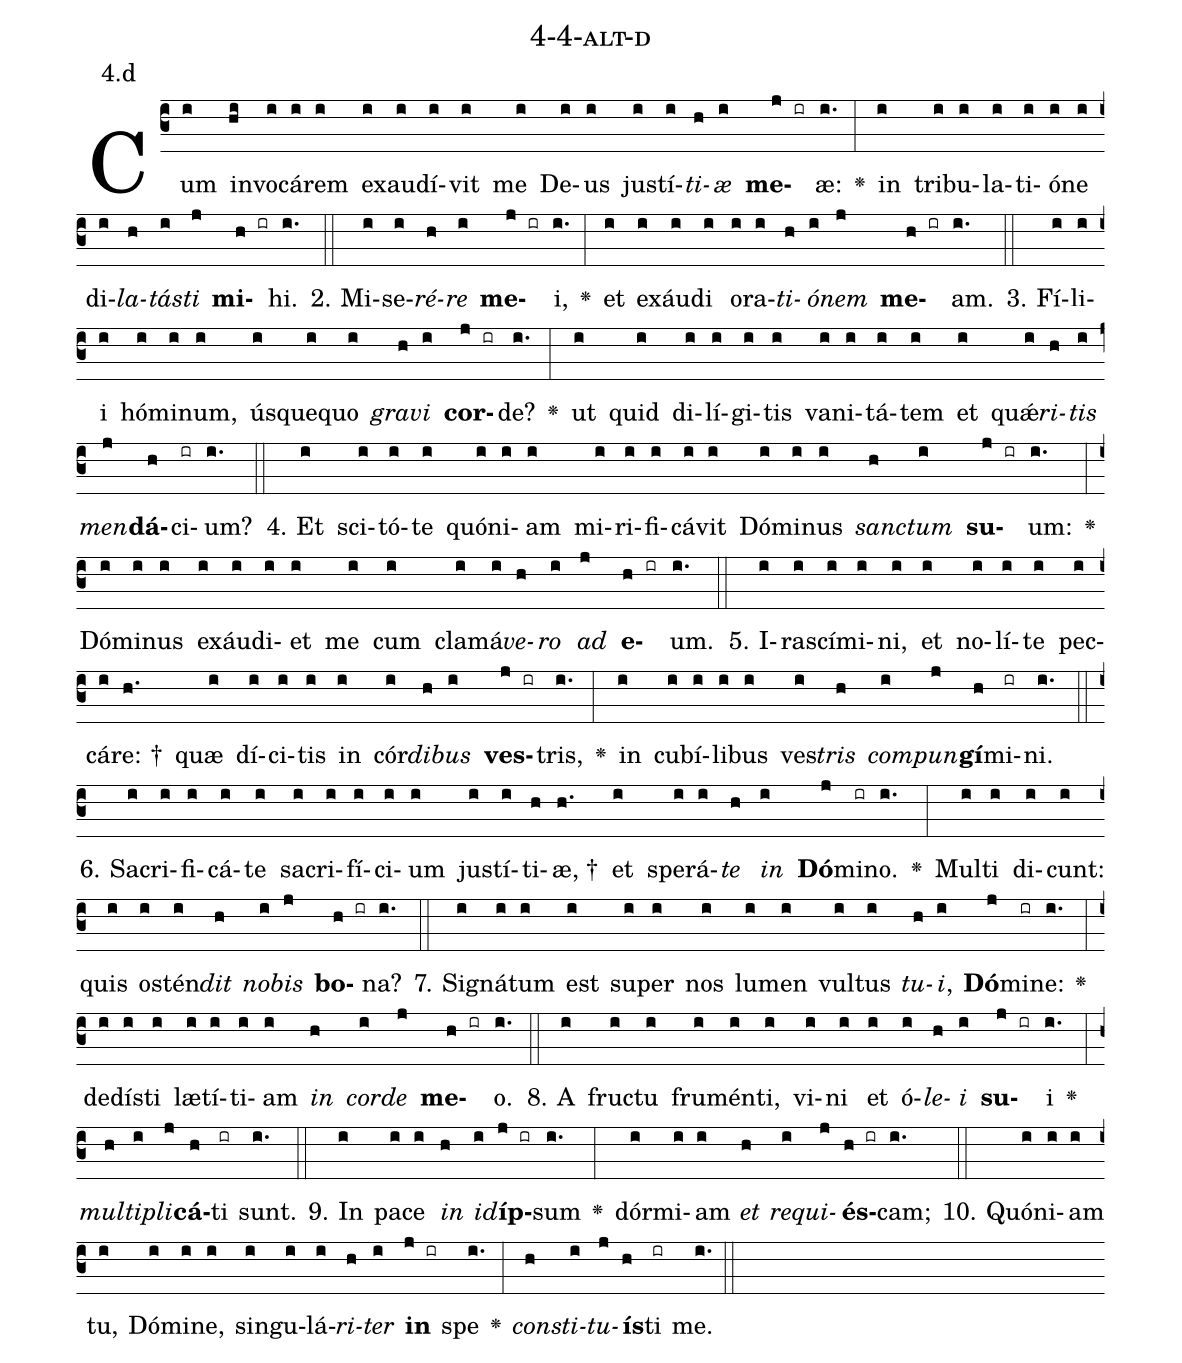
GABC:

name: 4-4-alt-d;
annotation: 4.d;
%%
(c3)Cum(i) in(hi)vo(i)cá(i)rem(i) ex(i)au(i)dí(i)vit(i) me(i) De(i)us(i) jus(i)tí(i)<i>ti</i>(h)<i>æ</i>(i) <b>me</b>(j ir)æ:(i.) <v>\greheightstar</v>(:) in(i) tri(i)bu(i)la(i)ti(i)ó(i)ne(i) di(i)<i>la</i>(h)<i>tás</i>(i)<i>ti</i>(j) <b>mi</b>(h ir)hi.(i.) (::)
2. Mi(i)se(i)<i>ré</i>(h)<i>re</i>(i) <b>me</b>(j ir)i,(i.) <v>\greheightstar</v>(:) et(i) ex(i)áu(i)di(i) o(i)ra(i)<i>ti</i>(h)<i>ó</i>(i)<i>nem</i>(j) <b>me</b>(h ir)am.(i.) (::)
3. Fí(i)li(i)i(i) hó(i)mi(i)num,(i) ús(i)que(i)quo(i) <i>gra</i>(h)<i>vi</i>(i) <b>cor</b>(j ir)de?(i.) <v>\greheightstar</v>(:) ut(i) quid(i) di(i)lí(i)gi(i)tis(i) va(i)ni(i)tá(i)tem(i) et(i) quǽ(i)<i>ri</i>(h)<i>tis</i>(i) <i>men</i>(j)<b>dá</b>(h)ci(ir)um?(i.) (::)
4. Et(i) sci(i)tó(i)te(i) quón(i)i(i)am(i) mi(i)ri(i)fi(i)cá(i)vit(i) Dó(i)mi(i)nus(i) <i>sanc</i>(h)<i>tum</i>(i) <b>su</b>(j ir)um:(i.) <v>\greheightstar</v>(:) Dó(i)mi(i)nus(i) ex(i)áu(i)di(i)et(i) me(i) cum(i) cla(i)má(i)<i>ve</i>(h)<i>ro</i>(i) <i>ad</i>(j) <b>e</b>(h ir)um.(i.) (::)
5. I(i)ra(i)scí(i)mi(i)ni,(i) et(i) no(i)lí(i)te(i) pec(i)cá(i)re: †(h.) quæ(i) dí(i)ci(i)tis(i) in(i) cór(i)<i>di</i>(h)<i>bus</i>(i) <b>ves</b>(j ir)tris,(i.) <v>\greheightstar</v>(:) in(i) cu(i)bí(i)li(i)bus(i) ves(i)<i>tris</i>(h) <i>com</i>(i)<i>pun</i>(j)<b>gí</b>(h)mi(ir)ni.(i.) (::)
6. Sa(i)cri(i)fi(i)cá(i)te(i) sa(i)cri(i)fí(i)ci(i)um(i) jus(i)tí(i)ti(h)æ, †(h.) et(i) spe(i)rá(i)<i>te</i>(h) <i>in</i>(i) <b>Dó</b>(j)mi(ir)no.(i.) <v>\greheightstar</v>(:) Mul(i)ti(i) di(i)cunt:(i) quis(i) os(i)tén(i)<i>dit</i>(h) <i>no</i>(i)<i>bis</i>(j) <b>bo</b>(h ir)na?(i.) (::)
7. Si(i)gná(i)tum(i) est(i) su(i)per(i) nos(i) lu(i)men(i) vul(i)tus(i) <i>tu</i>(h)<i>i</i>,(i) <b>Dó</b>(j)mi(ir)ne:(i.) <v>\greheightstar</v>(:) de(i)dís(i)ti(i) læ(i)tí(i)ti(i)am(i) <i>in</i>(h) <i>cor</i>(i)<i>de</i>(j) <b>me</b>(h ir)o.(i.) (::)
8. A(i) fruc(i)tu(i) fru(i)mén(i)ti,(i) vi(i)ni(i) et(i) ó(i)<i>le</i>(h)<i>i</i>(i) <b>su</b>(j ir)i(i.) <v>\greheightstar</v>(:) <i>mul</i>(h)<i>ti</i>(i)<i>pli</i>(j)<b>cá</b>(h)ti(ir) sunt.(i.) (::)
9. In(i) pa(i)ce(i) <i>in</i>(h) <i>id</i>(i)<b>íp</b>(j ir)sum(i.) <v>\greheightstar</v>(:) dór(i)mi(i)am(i) <i>et</i>(h) <i>re</i>(i)<i>qui</i>(j)<b>és</b>(h ir)cam;(i.) (::)
10. Quón(i)i(i)am(i) tu,(i) Dó(i)mi(i)ne,(i) sin(i)gu(i)lá(i)<i>ri</i>(h)<i>ter</i>(i) <b>in</b>(j ir) spe(i.) <v>\greheightstar</v>(:) <i>con</i>(h)<i>sti</i>(i)<i>tu</i>(j)<b>ís</b>(h)ti(ir) me.(i.) (::)
